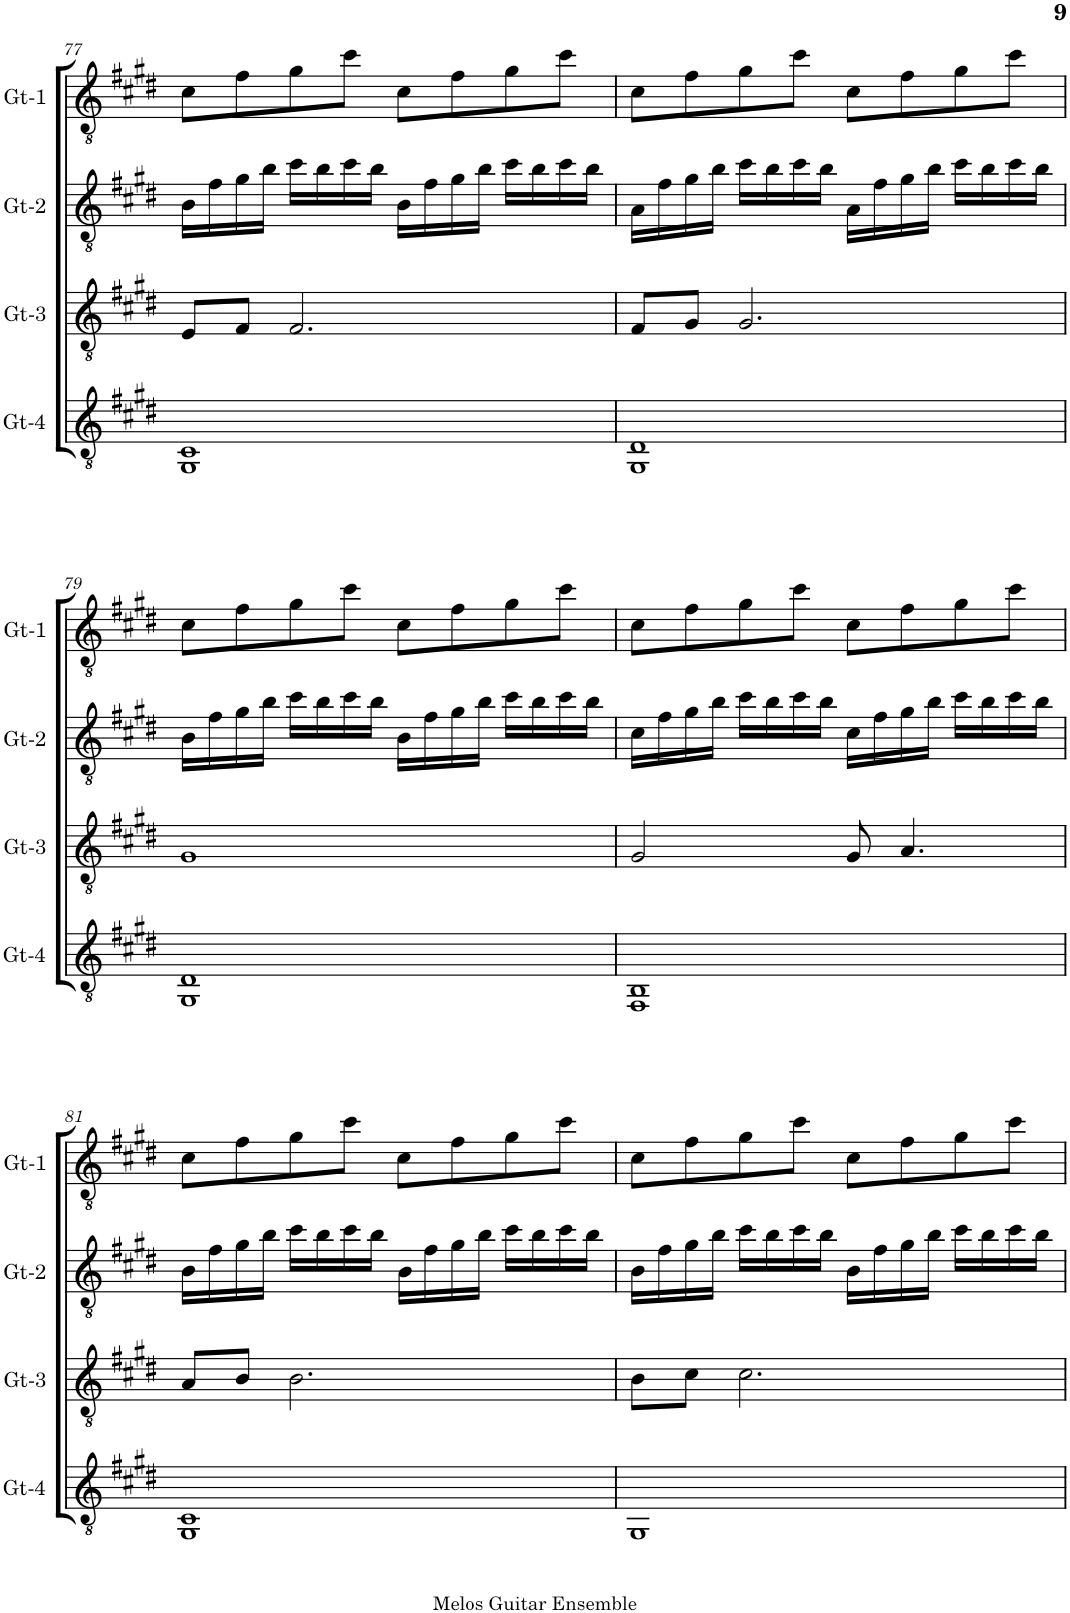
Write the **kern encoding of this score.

**kern	**kern	**kern	**kern
*part4	*part3	*part2	*part1
*staff4	*staff3	*staff2	*staff1
*I"Gt-4	*I"Gt-3	*I"Gt-2	*I"Gt-1
*I'Gt-4	*I'Gt-3	*I'Gt-2	*I'Gt-1
!!LO:PB:g=z
*clefGv2	*clefGv2	*clefGv2	*clefGv2
*k[f#c#g#d#]	*k[f#c#g#d#]	*k[f#c#g#d#]	*k[f#c#g#d#]
*M4/4	*M4/4	*M4/4	*M4/4
=77	=77	=77	=77
1GG# 1C#	8E/L	16B\LL	8c#\L
.	.	16f#\	.
.	8F#/J	16g#\	8f#\
.	.	16b\JJ	.
.	2.F#/	16cc#\LL	8g#\
.	.	16b\	.
.	.	16cc#\	8cc#\J
.	.	16b\JJ	.
.	.	16B\LL	8c#\L
.	.	16f#\	.
.	.	16g#\	8f#\
.	.	16b\JJ	.
.	.	16cc#\LL	8g#\
.	.	16b\	.
.	.	16cc#\	8cc#\J
.	.	16b\JJ	.
=78	=78	=78	=78
1GG# 1D#	8F#/L	16A\LL	8c#\L
.	.	16f#\	.
.	8G#/J	16g#\	8f#\
.	.	16b\JJ	.
.	2.G#/	16cc#\LL	8g#\
.	.	16b\	.
.	.	16cc#\	8cc#\J
.	.	16b\JJ	.
.	.	16A\LL	8c#\L
.	.	16f#\	.
.	.	16g#\	8f#\
.	.	16b\JJ	.
.	.	16cc#\LL	8g#\
.	.	16b\	.
.	.	16cc#\	8cc#\J
.	.	16b\JJ	.
!!LO:LB:g=z
=79	=79	=79	=79
1GG# 1D#	1G#	16B\LL	8c#\L
.	.	16f#\	.
.	.	16g#\	8f#\
.	.	16b\JJ	.
.	.	16cc#\LL	8g#\
.	.	16b\	.
.	.	16cc#\	8cc#\J
.	.	16b\JJ	.
.	.	16B\LL	8c#\L
.	.	16f#\	.
.	.	16g#\	8f#\
.	.	16b\JJ	.
.	.	16cc#\LL	8g#\
.	.	16b\	.
.	.	16cc#\	8cc#\J
.	.	16b\JJ	.
=80	=80	=80	=80
1FF# 1BB	2G#/	16c#\LL	8c#\L
.	.	16f#\	.
.	.	16g#\	8f#\
.	.	16b\JJ	.
.	.	16cc#\LL	8g#\
.	.	16b\	.
.	.	16cc#\	8cc#\J
.	.	16b\JJ	.
.	8G#/	16c#\LL	8c#\L
.	.	16f#\	.
.	4.A/	16g#\	8f#\
.	.	16b\JJ	.
.	.	16cc#\LL	8g#\
.	.	16b\	.
.	.	16cc#\	8cc#\J
.	.	16b\JJ	.
!!LO:LB:g=z
=81	=81	=81	=81
1GG# 1C#	8A/L	16B\LL	8c#\L
.	.	16f#\	.
.	8B/J	16g#\	8f#\
.	.	16b\JJ	.
.	2.B\	16cc#\LL	8g#\
.	.	16b\	.
.	.	16cc#\	8cc#\J
.	.	16b\JJ	.
.	.	16A\LL	8c#\L
.	.	16f#\	.
.	.	16g#\	8f#\
.	.	16b\JJ	.
.	.	16cc#\LL	8g#\
.	.	16b\	.
.	.	16cc#\	8cc#\J
.	.	16b\JJ	.
=82	=82	=82	=82
1GG#	8B\L	16B\LL	8c#\L
.	.	16f#\	.
.	8c#\J	16g#\	8f#\
.	.	16b\JJ	.
.	2.c#\	16cc#\LL	8g#\
.	.	16b\	.
.	.	16cc#\	8cc#\J
.	.	16b\JJ	.
.	.	16B\LL	8c#\L
.	.	16f#\	.
.	.	16g#\	8f#\
.	.	16b\JJ	.
.	.	16cc#\LL	8g#\
.	.	16b\	.
.	.	16cc#\	8cc#\J
.	.	16b\JJ	.
=	=	=	=
*-	*-	*-	*-
